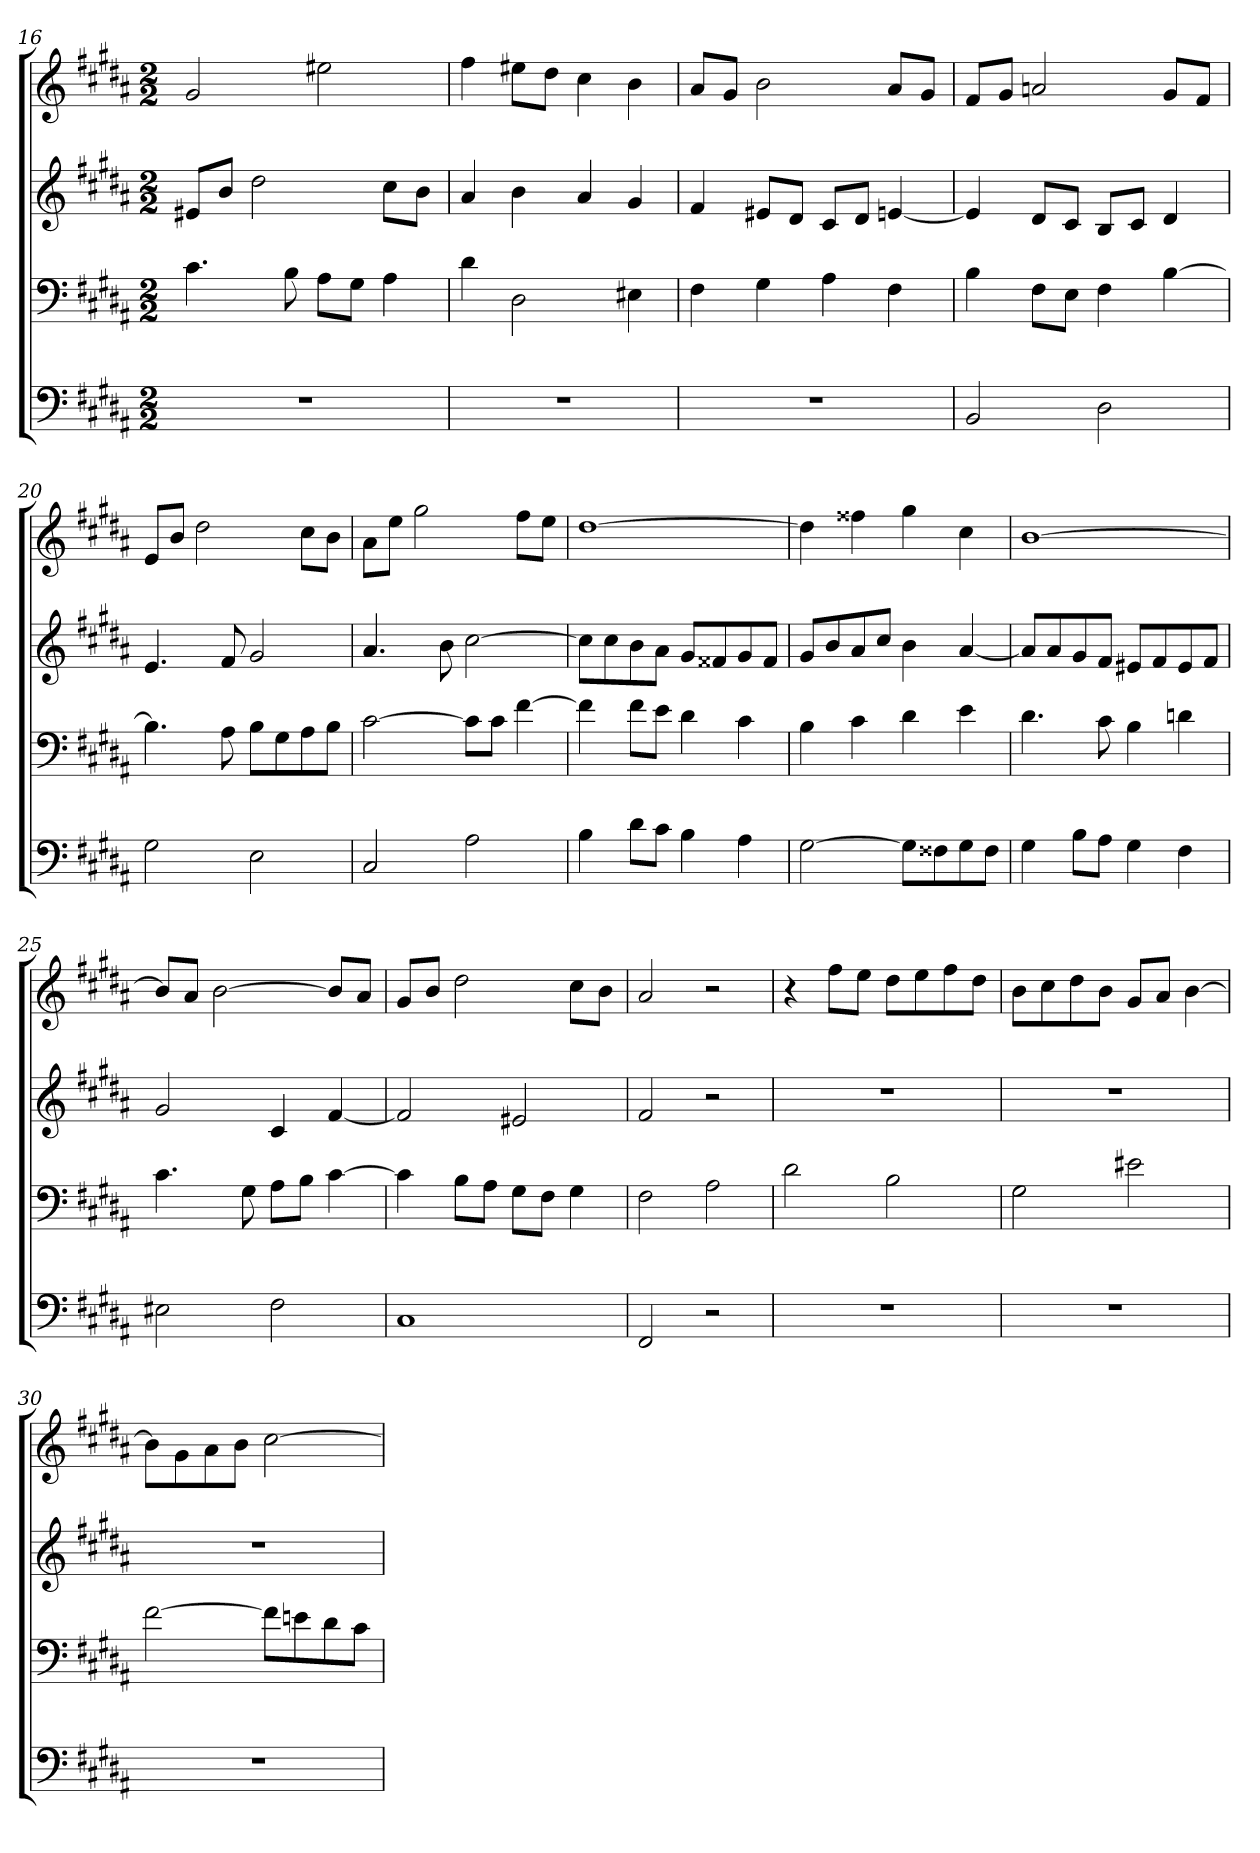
**kern	**kern	**kern	**kern
*part4	*part3	*part2	*part1
*staff4	*staff3	*staff2	*staff1
*clefF4	*clefF4	*clefG2	*clefG2
*k[f#c#g#d#a#]	*k[f#c#g#d#a#]	*k[f#c#g#d#a#]	*k[f#c#g#d#a#]
*B:	*B:	*B:	*B:
*M2/2	*M2/2	*M2/2	*M2/2
=16	=16	=16	=16
1r	4.c#	8e#X/L	2g#
.	.	8b/J	.
.	.	2dd#	.
.	8B	.	.
.	8A#\L	.	2ee#X
.	8G#\J	.	.
.	4A#	8cc#\L	.
.	.	8b\J	.
=17	=17	=17	=17
1r	4d#	4a#	4ff#
.	2D#	4b	8ee#X\L
.	.	.	8dd#\J
.	.	4a#	4cc#
.	4E#X	4g#	4b
=18	=18	=18	=18
1r	4F#	4f#	8a#/L
.	.	.	8g#/J
.	4G#	8e#X/L	2b
.	.	8d#/J	.
.	4A#	8c#/L	.
.	.	8d#/J	.
.	4F#	[4en	8a#/L
.	.	.	8g#/J
=19	=19	=19	=19
2BB	4B	4e]	8f#/L
.	.	.	8g#/J
.	8F#\L	8d#/L	2an
.	8E\J	8c#/J	.
2D#	4F#	8B/L	.
.	.	8c#/J	.
.	[4B	4d#	8g#/L
.	.	.	8f#/J
=20	=20	=20	=20
2G#	4.B]	4.e	8e/L
.	.	.	8b/J
.	.	.	2dd#
.	8A#	8f#	.
2E	8B\L	2g#	.
.	8G#\	.	.
.	8A#\	.	8cc#\L
.	8B\J	.	8b\J
=21	=21	=21	=21
2C#	[2c#	4.a#	8a#\L
.	.	.	8ee\J
.	.	.	2gg#
.	.	8b	.
2A#	8c#\L]	[2cc#	.
.	8c#\J	.	.
.	[4f#	.	8ff#\L
.	.	.	8ee\J
=22	=22	=22	=22
4B	4f#]	8cc#\L]	[1dd#
.	.	8cc#\	.
8d#\L	8f#\L	8b\	.
8c#\J	8e\J	8a#\J	.
4B	4d#	8g#/L	.
.	.	8f##X/	.
4A#	4c#	8g#/	.
.	.	8f##/J	.
=23	=23	=23	=23
[2G#	4B	8g#/L	4dd#]
.	.	8b/	.
.	4c#	8a#/	4ff##X
.	.	8cc#/J	.
8G#\L]	4d#	4b	4gg#
8F##X\	.	.	.
8G#\	4e	[4a#	4cc#
8F##\J	.	.	.
=24	=24	=24	=24
4G#	4.d#	8a#/L]	[1b
.	.	8a#/	.
8B\L	.	8g#/	.
8A#\J	8c#	8f#/J	.
4G#	4B	8e#X/L	.
.	.	8f#/	.
4F#	4dn	8e#/	.
.	.	8f#/J	.
=25	=25	=25	=25
2E#X	4.c#	2g#	8b/L]
.	.	.	8a#/J
.	.	.	[2b
.	8G#	.	.
2F#	8A#\L	4c#	.
.	8B\J	.	.
.	[4c#	[4f#	8b/L]
.	.	.	8a#/J
=26	=26	=26	=26
1C#	4c#]	2f#]	8g#/L
.	.	.	8b/J
.	8B\L	.	2dd#
.	8A#\J	.	.
.	8G#\L	2e#X	.
.	8F#\J	.	.
.	4G#	.	8cc#\L
.	.	.	8b\J
=27	=27	=27	=27
2FF#	2F#	2f#	2a#
2r	2A#	2r	2r
=28	=28	=28	=28
1r	2d#	1r	4r
.	.	.	8ff#\L
.	.	.	8ee\J
.	2B	.	8dd#\L
.	.	.	8ee\
.	.	.	8ff#\
.	.	.	8dd#\J
=29	=29	=29	=29
1r	2G#	1r	8b\L
.	.	.	8cc#\
.	.	.	8dd#\
.	.	.	8b\J
.	2e#X	.	8g#/L
.	.	.	8a#/J
.	.	.	[4b
=30	=30	=30	=30
1r	[2f#	1r	8b\L]
.	.	.	8g#\
.	.	.	8a#\
.	.	.	8b\J
.	8f#\L]	.	[2cc#
.	8en\	.	.
.	8d#\	.	.
.	8c#\J	.	.
=	=	=	=
*-	*-	*-	*-
